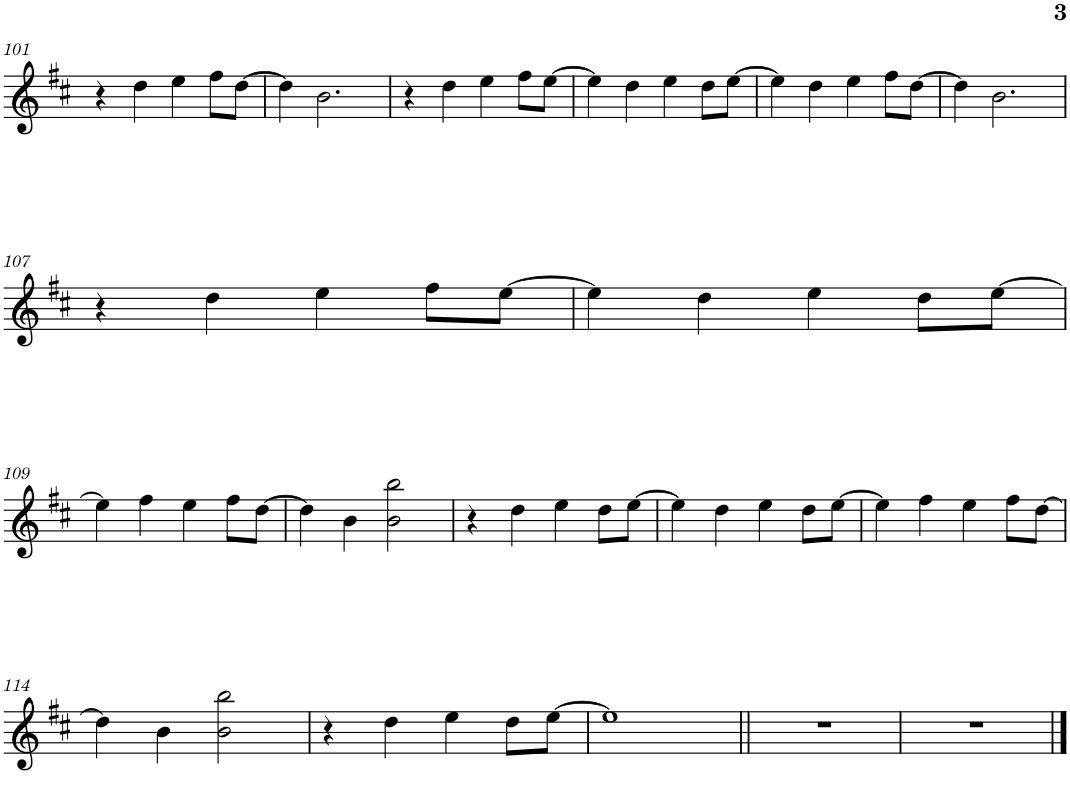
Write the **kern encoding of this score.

**kern
*part1
*staff1
*I"Piano
*I'Pno.
!!LO:PB:g=z
*clefG2
*k[f#c#]
*M2/2
*met(c|)
=101
4r
4dd\
4ee\
8ff#\L
[8dd\J
=102
4dd\]
2.b\
=103
4r
4dd\
4ee\
8ff#\L
[8ee\J
=104
4ee\]
4dd\
4ee\
8dd\L
[8ee\J
=105
4ee\]
4dd\
4ee\
8ff#\L
[8dd\J
=106
4dd\]
2.b\
!!LO:LB:g=z
=107
4r
4dd\
4ee\
8ff#\L
[8ee\J
=108
4ee\]
4dd\
4ee\
8dd\L
[8ee\J
!!LO:LB:g=z
=109
4ee\]
4ff#\
4ee\
8ff#\L
[8dd\J
=110
4dd\]
4b\
2b\ 2bb\
=111
4r
4dd\
4ee\
8dd\L
[8ee\J
=112
4ee\]
4dd\
4ee\
8dd\L
[8ee\J
=113
4ee\]
4ff#\
4ee\
8ff#\L
[8dd\J
!!LO:LB:g=z
=114
4dd\]
4b\
2b\ 2bb\
=115
4r
4dd\
4ee\
8dd\L
[8ee\J
=116
1ee]
=117||
1r
=118
1r
==
*-
